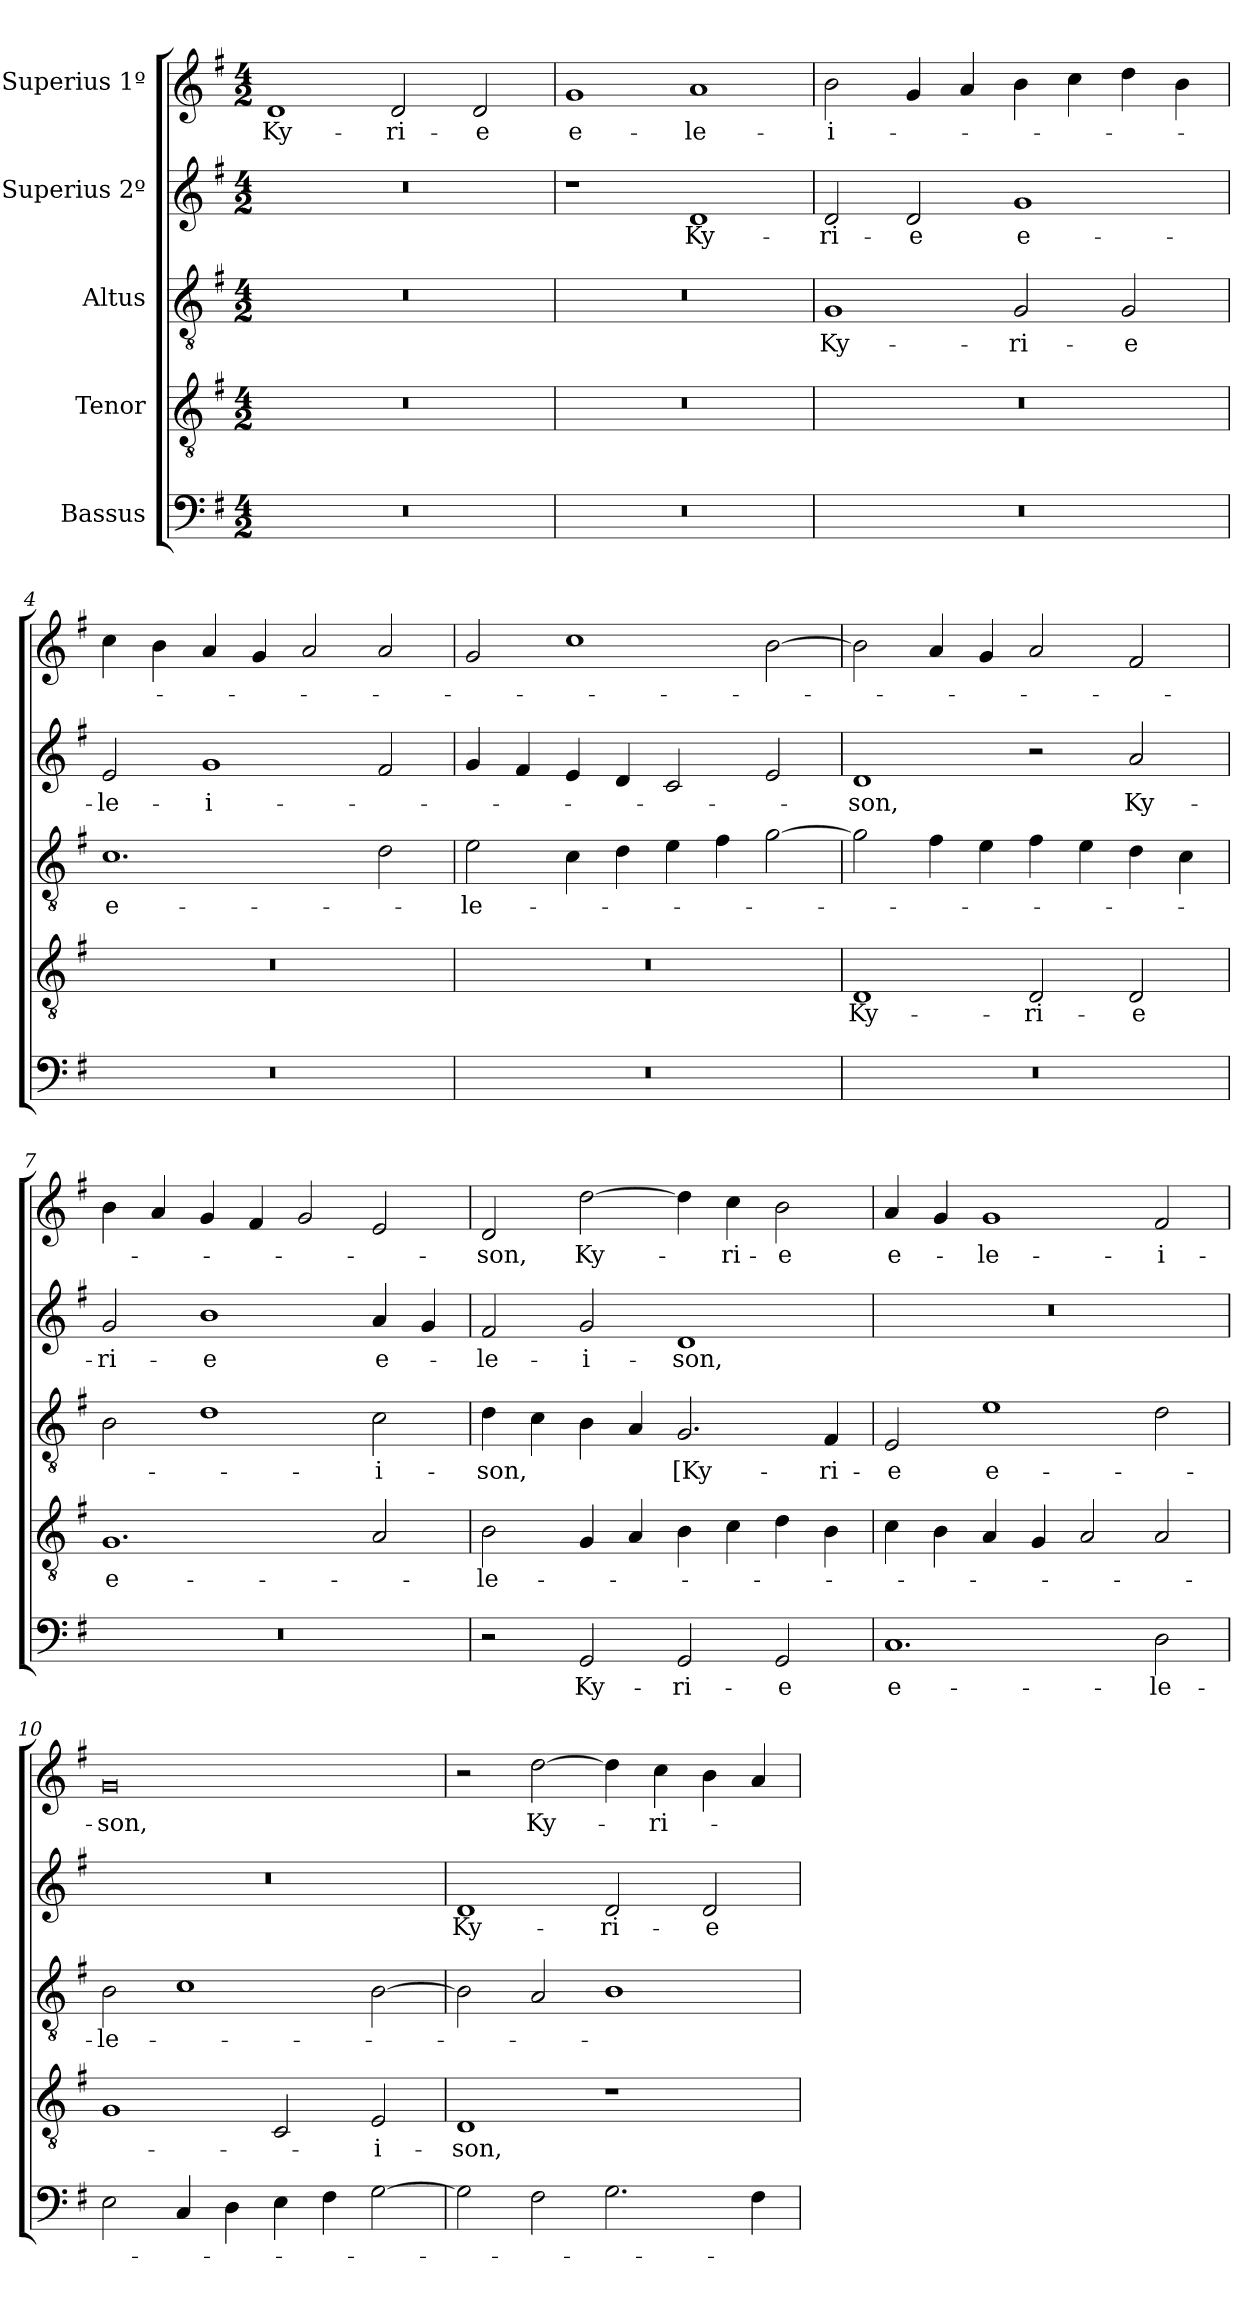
**kern	**text	**kern	**text	**kern	**text	**kern	**text	**kern	**text
*part5	*part5	*part4	*part4	*part3	*part3	*part2	*part2	*part1	*part1
*staff5	*staff5	*staff4	*staff4	*staff3	*staff3	*staff2	*staff2	*staff1	*staff1
*I"Bassus	*	*I"Tenor	*	*I"Altus	*	*I"Superius 2º	*	*I"Superius 1º	*
*clefF4	*	*clefGv2	*	*clefGv2	*	*clefG2	*	*clefG2	*
*k[f#]	*	*k[f#]	*	*k[f#]	*	*k[f#]	*	*k[f#]	*
*M4/2	*	*M4/2	*	*M4/2	*	*M4/2	*	*M4/2	*
=1	=1	=1	=1	=1	=1	=1	=1	=1	=1
0r	.	0r	.	0r	.	0r	.	1d/	Ky-
.	.	.	.	.	.	.	.	2d/	-ri-
.	.	.	.	.	.	.	.	2d/	-e
=2	=2	=2	=2	=2	=2	=2	=2	=2	=2
0r	.	0r	.	0r	.	1r	.	1g/	e-
.	.	.	.	.	.	1d/	Ky-	1a/	-le-
=3	=3	=3	=3	=3	=3	=3	=3	=3	=3
0r	.	0r	.	1G/	Ky-	2d/	-ri-	2b\	-i-
.	.	.	.	.	.	2d/	-e	4g/	.
.	.	.	.	.	.	.	.	4a/	.
.	.	.	.	2G/	-ri-	1g/	e-	4b\	.
.	.	.	.	.	.	.	.	4cc\	.
.	.	.	.	2G/	-e	.	.	4dd\	.
.	.	.	.	.	.	.	.	4b\	.
=4	=4	=4	=4	=4	=4	=4	=4	=4	=4
0r	.	0r	.	1.c\	e-	2e/	-le-	4cc\	.
.	.	.	.	.	.	.	.	4b\	.
.	.	.	.	.	.	1g/	-i-	4a/	.
.	.	.	.	.	.	.	.	4g/	.
.	.	.	.	.	.	.	.	2a/	.
.	.	.	.	2d\	.	2f#/	.	2a/	.
=5	=5	=5	=5	=5	=5	=5	=5	=5	=5
0r	.	0r	.	2e\	-le-	4g/	.	2g/	.
.	.	.	.	.	.	4f#/	.	.	.
.	.	.	.	4c\	.	4e/	.	1cc\	.
.	.	.	.	4d\	.	4d/	.	.	.
.	.	.	.	4e\	.	2c/	.	.	.
.	.	.	.	4f#\	.	.	.	.	.
.	.	.	.	[2g\	.	2e/	.	[2b\	.
=6	=6	=6	=6	=6	=6	=6	=6	=6	=6
0r	.	1D/	Ky-	2g\]	.	1d/	-son,	2b\]	.
.	.	.	.	4f#\	.	.	.	4a/	.
.	.	.	.	4e\	.	.	.	4g/	.
.	.	2D/	-ri-	4f#\	.	2r	.	2a/	.
.	.	.	.	4e\	.	.	.	.	.
.	.	2D/	-e	4d\	.	2a/	Ky-	2f#/	.
.	.	.	.	4c\	.	.	.	.	.
=7	=7	=7	=7	=7	=7	=7	=7	=7	=7
0r	.	1.G/	e-	2B\	.	2g/	-ri-	4b\	.
.	.	.	.	.	.	.	.	4a/	.
.	.	.	.	1d\	.	1b\	-e	4g/	.
.	.	.	.	.	.	.	.	4f#/	.
.	.	.	.	.	.	.	.	2g/	.
.	.	2A/	.	2c\	-i-	4a/	e-	2e/	.
.	.	.	.	.	.	4g/	.	.	.
=8	=8	=8	=8	=8	=8	=8	=8	=8	=8
2r	.	2B\	-le-	4d\	-son,	2f#/	-le-	2d/	-son,
.	.	.	.	4c\	.	.	.	.	.
2GG/	Ky-	4G/	.	4B\	.	2g/	-i-	[2dd\	Ky-
.	.	4A/	.	4A/	.	.	.	.	.
2GG/	-ri-	4B\	.	2.G/	[Ky-	1d/	-son,	4dd\]	.
.	.	4c\	.	.	.	.	.	4cc\	-ri-
2GG/	-e	4d\	.	.	.	.	.	2b\	-e
.	.	4B\	.	4F#/	-ri-	.	.	.	.
=9	=9	=9	=9	=9	=9	=9	=9	=9	=9
1.C/	e-	4c\	.	2E/	-e	0r	.	4a/	e-
.	.	4B\	.	.	.	.	.	4g/	.
.	.	4A/	.	1e\	e-	.	.	1g/	-le-
.	.	4G/	.	.	.	.	.	.	.
.	.	2A/	.	.	.	.	.	.	.
2D\	-le-	2A/	.	2d\	.	.	.	2f#/	-i-
=10	=10	=10	=10	=10	=10	=10	=10	=10	=10
2E\	.	1G/	.	2B\	-le-	0r	.	0g/	-son,
4C/	.	.	.	1c\	.	.	.	.	.
4D\	.	.	.	.	.	.	.	.	.
4E\	.	2C/	.	.	.	.	.	.	.
4F#\	.	.	.	.	.	.	.	.	.
[2G\	.	2E/	-i-	[2B\	.	.	.	.	.
=11	=11	=11	=11	=11	=11	=11	=11	=11	=11
2G\]	.	1D/	-son,	2B\]	.	1d/	Ky-	2r	.
2F#\	.	.	.	2A/	.	.	.	[2dd\	Ky-
2.G\	.	1r	.	1B\	.	2d/	-ri-	4dd\]	.
.	.	.	.	.	.	.	.	4cc\	-ri-
.	.	.	.	.	.	2d/	-e	4b\	.
4F#\	.	.	.	.	.	.	.	4a/	.
=	=	=	=	=	=	=	=	=	=
*-	*-	*-	*-	*-	*-	*-	*-	*-	*-
